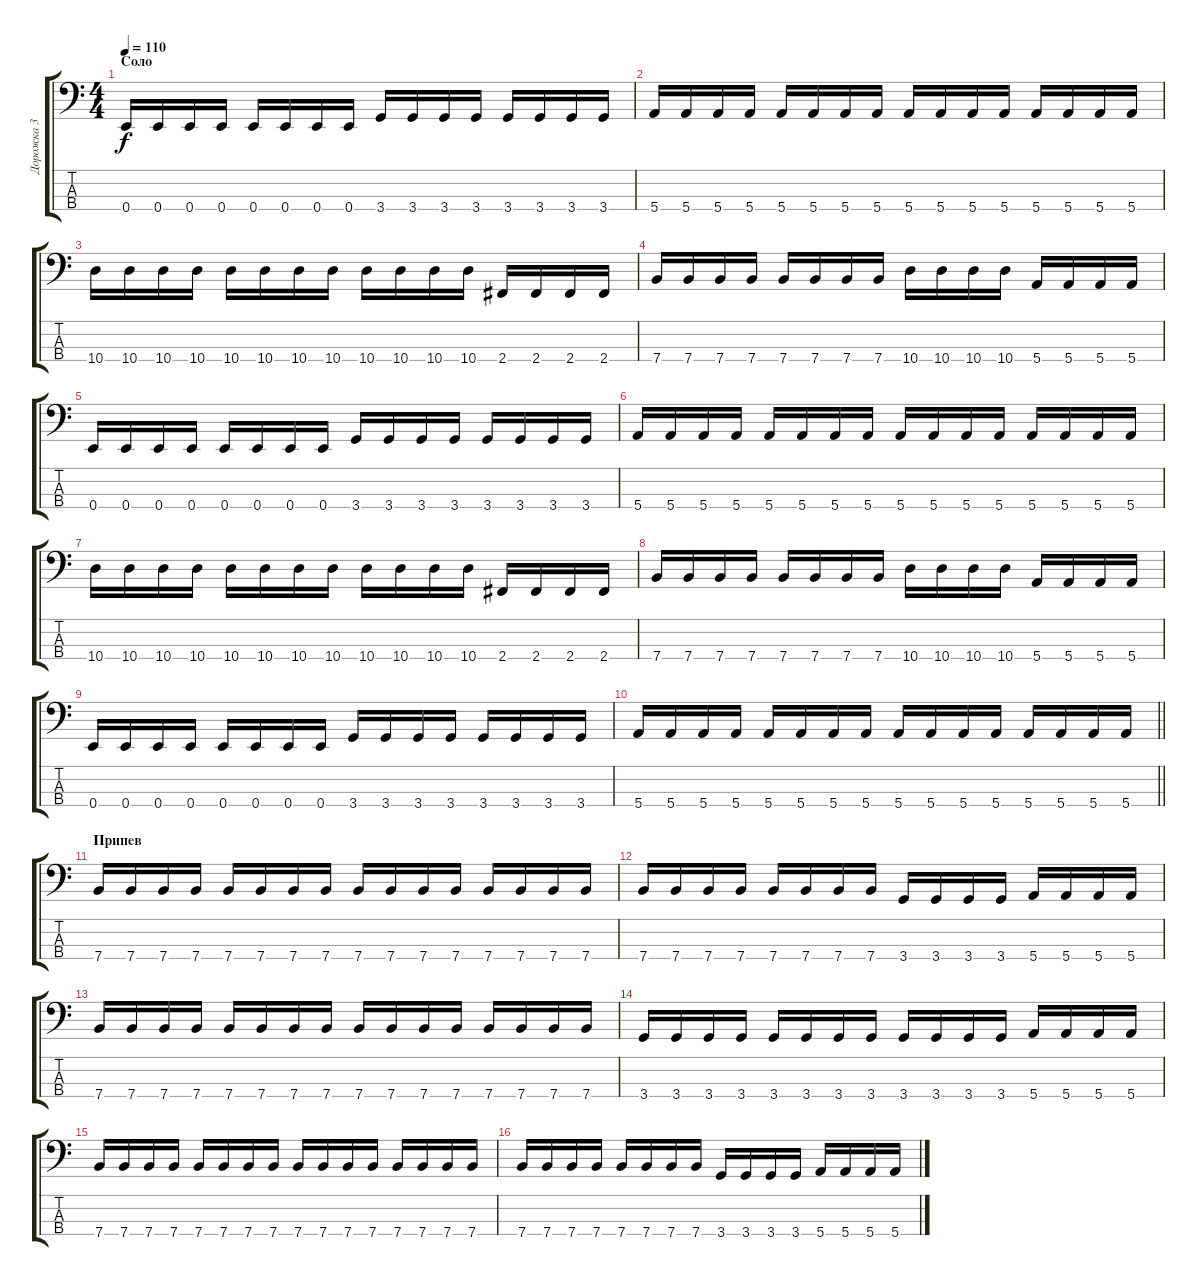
\track ("Дорожка 3" "Дорожка 3") {instrument acousticguitarsteel}
\staff {score tabs}
\tuning (G2 D2 A1 E1) {hide}
\ts (4 4)
\section ("" "Соло")
\tempo 110
\clef f4
\ks c
0.4.16{dy f} 0.4.16 0.4.16 0.4.16 0.4.16 0.4.16 0.4.16 0.4.16 3.4.16 3.4.16 3.4.16 3.4.16 3.4.16 3.4.16 3.4.16 3.4.16 |
5.4.16 5.4.16 5.4.16 5.4.16 5.4.16 5.4.16 5.4.16 5.4.16 5.4.16 5.4.16 5.4.16 5.4.16 5.4.16 5.4.16 5.4.16 5.4.16 |
10.4.16 10.4.16 10.4.16 10.4.16 10.4.16 10.4.16 10.4.16 10.4.16 10.4.16 10.4.16 10.4.16 10.4.16 2.4.16 2.4.16 2.4.16 2.4.16 |
7.4.16 7.4.16 7.4.16 7.4.16 7.4.16 7.4.16 7.4.16 7.4.16 10.4.16 10.4.16 10.4.16 10.4.16 5.4.16 5.4.16 5.4.16 5.4.16 |
0.4.16 0.4.16 0.4.16 0.4.16 0.4.16 0.4.16 0.4.16 0.4.16 3.4.16 3.4.16 3.4.16 3.4.16 3.4.16 3.4.16 3.4.16 3.4.16 |
5.4.16 5.4.16 5.4.16 5.4.16 5.4.16 5.4.16 5.4.16 5.4.16 5.4.16 5.4.16 5.4.16 5.4.16 5.4.16 5.4.16 5.4.16 5.4.16 |
10.4.16 10.4.16 10.4.16 10.4.16 10.4.16 10.4.16 10.4.16 10.4.16 10.4.16 10.4.16 10.4.16 10.4.16 2.4.16 2.4.16 2.4.16 2.4.16 |
7.4.16 7.4.16 7.4.16 7.4.16 7.4.16 7.4.16 7.4.16 7.4.16 10.4.16 10.4.16 10.4.16 10.4.16 5.4.16 5.4.16 5.4.16 5.4.16 |
0.4.16 0.4.16 0.4.16 0.4.16 0.4.16 0.4.16 0.4.16 0.4.16 3.4.16 3.4.16 3.4.16 3.4.16 3.4.16 3.4.16 3.4.16 3.4.16 |
\barLineRight lightlight
5.4.16 5.4.16 5.4.16 5.4.16 5.4.16 5.4.16 5.4.16 5.4.16 5.4.16 5.4.16 5.4.16 5.4.16 5.4.16 5.4.16 5.4.16 5.4.16 |
\section ("" "Припев")
7.4.16 7.4.16 7.4.16 7.4.16 7.4.16 7.4.16 7.4.16 7.4.16 7.4.16 7.4.16 7.4.16 7.4.16 7.4.16 7.4.16 7.4.16 7.4.16 |
7.4.16 7.4.16 7.4.16 7.4.16 7.4.16 7.4.16 7.4.16 7.4.16 3.4.16 3.4.16 3.4.16 3.4.16 5.4.16 5.4.16 5.4.16 5.4.16 |
7.4.16 7.4.16 7.4.16 7.4.16 7.4.16 7.4.16 7.4.16 7.4.16 7.4.16 7.4.16 7.4.16 7.4.16 7.4.16 7.4.16 7.4.16 7.4.16 |
3.4.16 3.4.16 3.4.16 3.4.16 3.4.16 3.4.16 3.4.16 3.4.16 3.4.16 3.4.16 3.4.16 3.4.16 5.4.16 5.4.16 5.4.16 5.4.16 |
7.4.16 7.4.16 7.4.16 7.4.16 7.4.16 7.4.16 7.4.16 7.4.16 7.4.16 7.4.16 7.4.16 7.4.16 7.4.16 7.4.16 7.4.16 7.4.16 |
7.4.16 7.4.16 7.4.16 7.4.16 7.4.16 7.4.16 7.4.16 7.4.16 3.4.16 3.4.16 3.4.16 3.4.16 5.4.16 5.4.16 5.4.16 5.4.16
